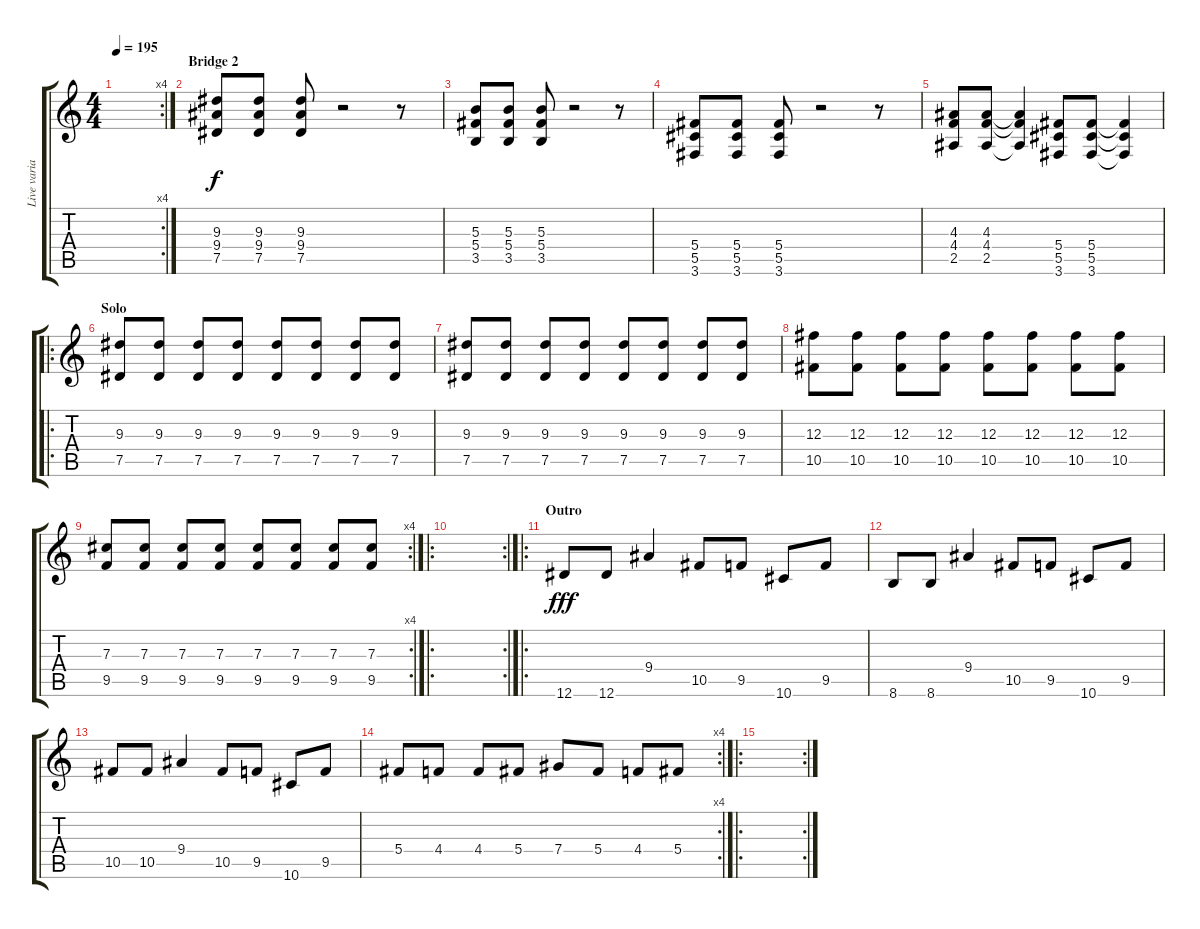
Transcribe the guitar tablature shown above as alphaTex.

\track ("Live variation" "Live varia") {instrument distortionguitar}
\staff {score tabs}
\tuning (Eb4 Bb3 Gb3 Db3 Ab2 Eb2) {hide}
\rc 4
\ts (4 4)
\tempo 195
\clef g2
\ks c
|
\section ("" "Bridge 2")
(9.3 9.4 7.5).8{volume 16} (9.3 9.4 7.5).8 (9.3 9.4 7.5).8 r.2 r.8 |
(5.3 5.4 3.5).8 (5.3 5.4 3.5).8 (5.3 5.4 3.5).8 r.2 r.8 |
(5.4 5.5 3.6).8 (5.4 5.5 3.6).8 (5.4 5.5 3.6).8 r.2 r.8 |
(4.3 4.4 2.5).8 (4.3 4.4 2.5).8 (4.3{t} 4.4{t} 2.5{t}).4 (5.4 5.5 3.6).8 (5.4 5.5 3.6).8 (5.4{t} 5.5{t} 3.6{t}).4 |
\ro
\section ("" "Solo")
(9.3 7.5).8{volume 16} (9.3 7.5).8 (9.3 7.5).8 (9.3 7.5).8 (9.3 7.5).8 (9.3 7.5).8 (9.3 7.5).8 (9.3 7.5).8 |
(9.3 7.5).8 (9.3 7.5).8 (9.3 7.5).8 (9.3 7.5).8 (9.3 7.5).8 (9.3 7.5).8 (9.3 7.5).8 (9.3 7.5).8 |
(12.3 10.5).8 (12.3 10.5).8 (12.3 10.5).8 (12.3 10.5).8 (12.3 10.5).8 (12.3 10.5).8 (12.3 10.5).8 (12.3 10.5).8 |
\rc 4
(7.3 9.5).8 (7.3 9.5).8 (7.3 9.5).8 (7.3 9.5).8 (7.3 9.5).8 (7.3 9.5).8 (7.3 9.5).8 (7.3 9.5).8 |
\ro
\rc 2
|
\ro
\section ("" "Outro")
12.6.8{dy fff} 12.6.8 9.4.4 10.5.8 9.5.8 10.6.8 9.5.8 |
8.6.8 8.6.8 9.4.4 10.5.8 9.5.8 10.6.8 9.5.8 |
10.5.8 10.5.8 9.4.4 10.5.8 9.5.8 10.6.8 9.5.8 |
\rc 4
5.4.8 4.4.8 4.4.8 5.4.8 7.4.8 5.4.8 4.4.8 5.4.8 |
\ro
\rc 2
